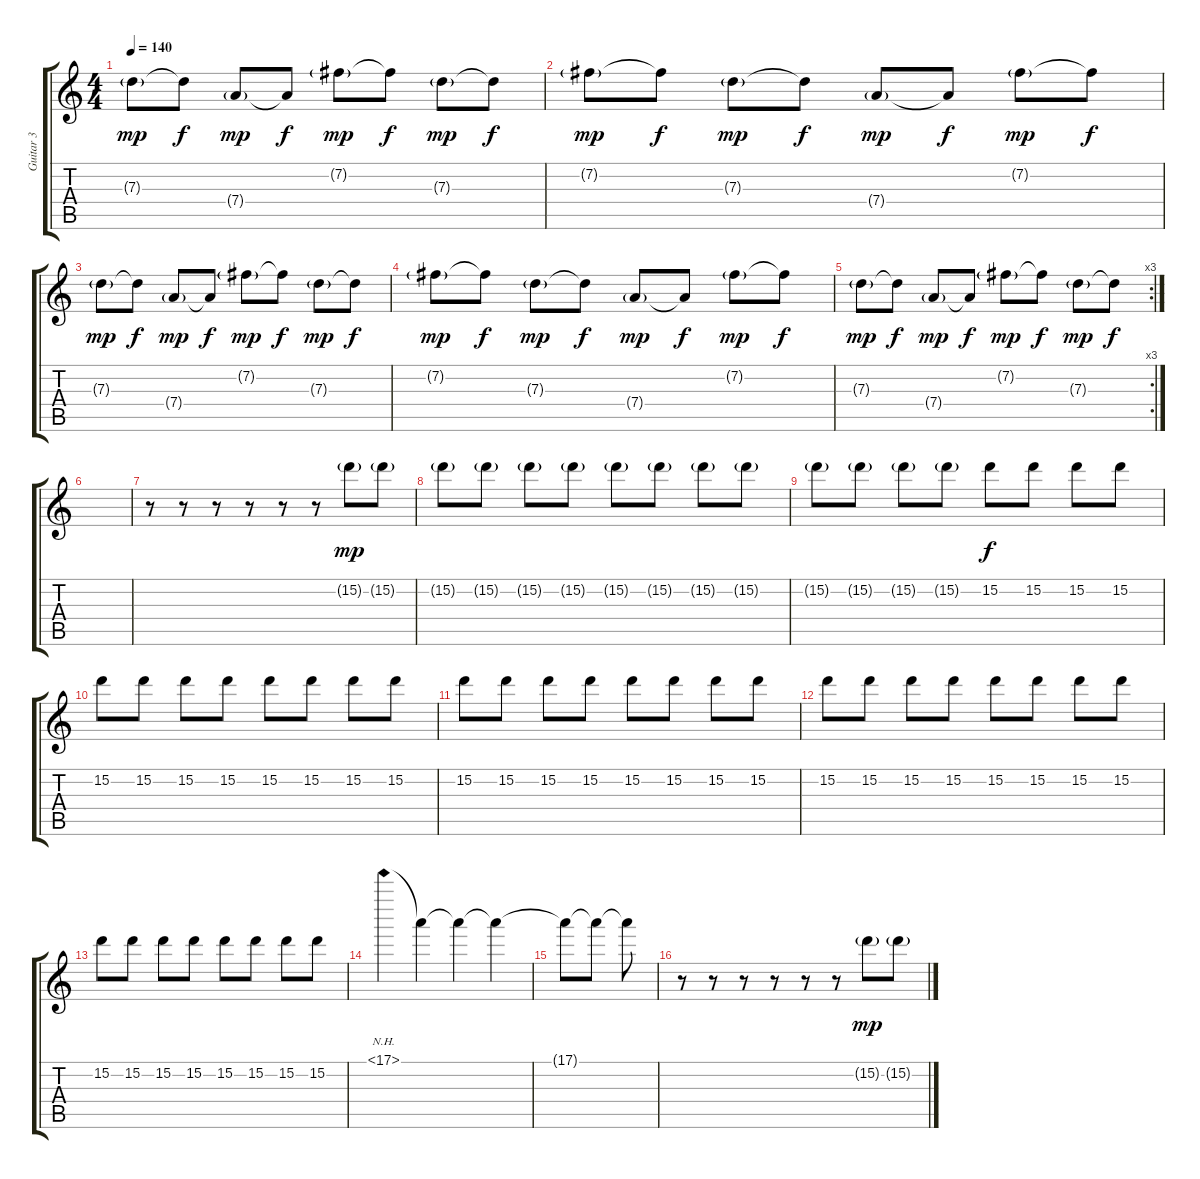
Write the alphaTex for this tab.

\track ("Guitar 3" "Guitar 3") {instrument overdrivenguitar}
\staff {score tabs}
\tuning (E4 B3 G3 D3 A2 D2) {hide}
\ts (4 4)
\tempo 140
\clef g2
\ks c
7.3{g}.8{dy mp} 7.3{t}.8{dy f} 7.4{g}.8{dy mp} 7.4{t}.8{dy f} 7.2{g}.8{dy mp} 7.2{t}.8{dy f} 7.3{g}.8{dy mp} 7.3{t}.8{dy f} |
7.2{g}.8{dy mp} 7.2{t}.8{dy f} 7.3{g}.8{dy mp} 7.3{t}.8{dy f} 7.4{g}.8{dy mp} 7.4{t}.8{dy f} 7.2{g}.8{dy mp} 7.2{t}.8{dy f} |
7.3{g}.8{dy mp} 7.3{t}.8{dy f} 7.4{g}.8{dy mp} 7.4{t}.8{dy f} 7.2{g}.8{dy mp} 7.2{t}.8{dy f} 7.3{g}.8{dy mp} 7.3{t}.8{dy f} |
7.2{g}.8{dy mp} 7.2{t}.8{dy f} 7.3{g}.8{dy mp} 7.3{t}.8{dy f} 7.4{g}.8{dy mp} 7.4{t}.8{dy f} 7.2{g}.8{dy mp} 7.2{t}.8{dy f} |
\rc 3
7.3{g}.8{dy mp} 7.3{t}.8{dy f} 7.4{g}.8{dy mp} 7.4{t}.8{dy f} 7.2{g}.8{dy mp} 7.2{t}.8{dy f} 7.3{g}.8{dy mp} 7.3{t}.8{dy f} |
|
r.8 r.8 r.8 r.8 r.8 r.8 15.2{g}.8{dy mp} 15.2{g}.8 |
15.2{g}.8 15.2{g}.8 15.2{g}.8 15.2{g}.8 15.2{g}.8 15.2{g}.8 15.2{g}.8 15.2{g}.8 |
15.2{g}.8 15.2{g}.8 15.2{g}.8 15.2{g}.8 15.2.8{dy f} 15.2.8 15.2.8 15.2.8 |
15.2.8 15.2.8 15.2.8 15.2.8 15.2.8 15.2.8 15.2.8 15.2.8 |
15.2.8 15.2.8 15.2.8 15.2.8 15.2.8 15.2.8 15.2.8 15.2.8 |
15.2.8 15.2.8 15.2.8 15.2.8 15.2.8 15.2.8 15.2.8 15.2.8 |
15.2.8 15.2.8 15.2.8 15.2.8 15.2.8 15.2.8 15.2.8 15.2.8 |
17.1{nh}.4 17.1{t}.4 17.1{t}.4 17.1{t}.4 |
17.1{t}.8 17.1{t}.8 17.1{t}.8 |
r.8 r.8 r.8 r.8 r.8 r.8 15.2{g}.8{dy mp} 15.2{g}.8
